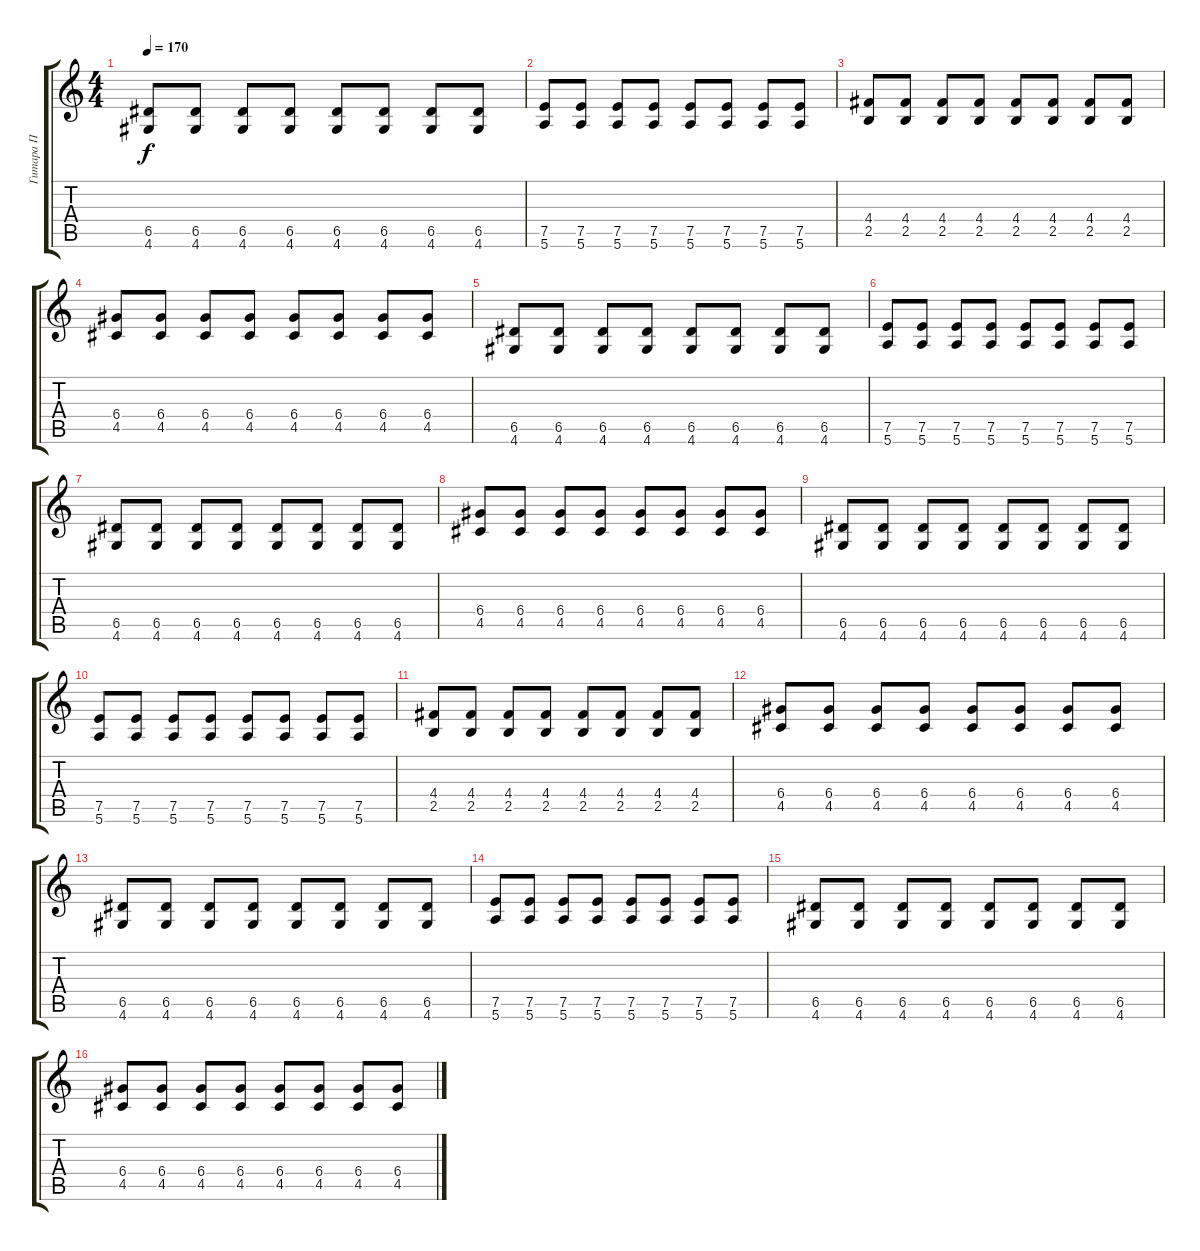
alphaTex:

\track ("Гитара П" "Гитара П") {instrument overdrivenguitar}
\staff {score tabs}
\tuning (E4 B3 G3 D3 A2 E2) {hide}
\ts (4 4)
\tempo 170
\clef g2
\ks c
(6.5 4.6).8{dy f} (6.5 4.6).8 (6.5 4.6).8 (6.5 4.6).8 (6.5 4.6).8 (6.5 4.6).8 (6.5 4.6).8 (6.5 4.6).8 |
(7.5 5.6).8 (7.5 5.6).8 (7.5 5.6).8 (7.5 5.6).8 (7.5 5.6).8 (7.5 5.6).8 (7.5 5.6).8 (7.5 5.6).8 |
(4.4 2.5).8 (4.4 2.5).8 (4.4 2.5).8 (4.4 2.5).8 (4.4 2.5).8 (4.4 2.5).8 (4.4 2.5).8 (4.4 2.5).8 |
(6.4 4.5).8 (6.4 4.5).8 (6.4 4.5).8 (6.4 4.5).8 (6.4 4.5).8 (6.4 4.5).8 (6.4 4.5).8 (6.4 4.5).8 |
(6.5 4.6).8 (6.5 4.6).8 (6.5 4.6).8 (6.5 4.6).8 (6.5 4.6).8 (6.5 4.6).8 (6.5 4.6).8 (6.5 4.6).8 |
(7.5 5.6).8 (7.5 5.6).8 (7.5 5.6).8 (7.5 5.6).8 (7.5 5.6).8 (7.5 5.6).8 (7.5 5.6).8 (7.5 5.6).8 |
(6.5 4.6).8 (6.5 4.6).8 (6.5 4.6).8 (6.5 4.6).8 (6.5 4.6).8 (6.5 4.6).8 (6.5 4.6).8 (6.5 4.6).8 |
(6.4 4.5).8 (6.4 4.5).8 (6.4 4.5).8 (6.4 4.5).8 (6.4 4.5).8 (6.4 4.5).8 (6.4 4.5).8 (6.4 4.5).8 |
(6.5 4.6).8 (6.5 4.6).8 (6.5 4.6).8 (6.5 4.6).8 (6.5 4.6).8 (6.5 4.6).8 (6.5 4.6).8 (6.5 4.6).8 |
(7.5 5.6).8 (7.5 5.6).8 (7.5 5.6).8 (7.5 5.6).8 (7.5 5.6).8 (7.5 5.6).8 (7.5 5.6).8 (7.5 5.6).8 |
(4.4 2.5).8 (4.4 2.5).8 (4.4 2.5).8 (4.4 2.5).8 (4.4 2.5).8 (4.4 2.5).8 (4.4 2.5).8 (4.4 2.5).8 |
(6.4 4.5).8 (6.4 4.5).8 (6.4 4.5).8 (6.4 4.5).8 (6.4 4.5).8 (6.4 4.5).8 (6.4 4.5).8 (6.4 4.5).8 |
(6.5 4.6).8 (6.5 4.6).8 (6.5 4.6).8 (6.5 4.6).8 (6.5 4.6).8 (6.5 4.6).8 (6.5 4.6).8 (6.5 4.6).8 |
(7.5 5.6).8 (7.5 5.6).8 (7.5 5.6).8 (7.5 5.6).8 (7.5 5.6).8 (7.5 5.6).8 (7.5 5.6).8 (7.5 5.6).8 |
(6.5 4.6).8 (6.5 4.6).8 (6.5 4.6).8 (6.5 4.6).8 (6.5 4.6).8 (6.5 4.6).8 (6.5 4.6).8 (6.5 4.6).8 |
(6.4 4.5).8 (6.4 4.5).8 (6.4 4.5).8 (6.4 4.5).8 (6.4 4.5).8 (6.4 4.5).8 (6.4 4.5).8 (6.4 4.5).8
